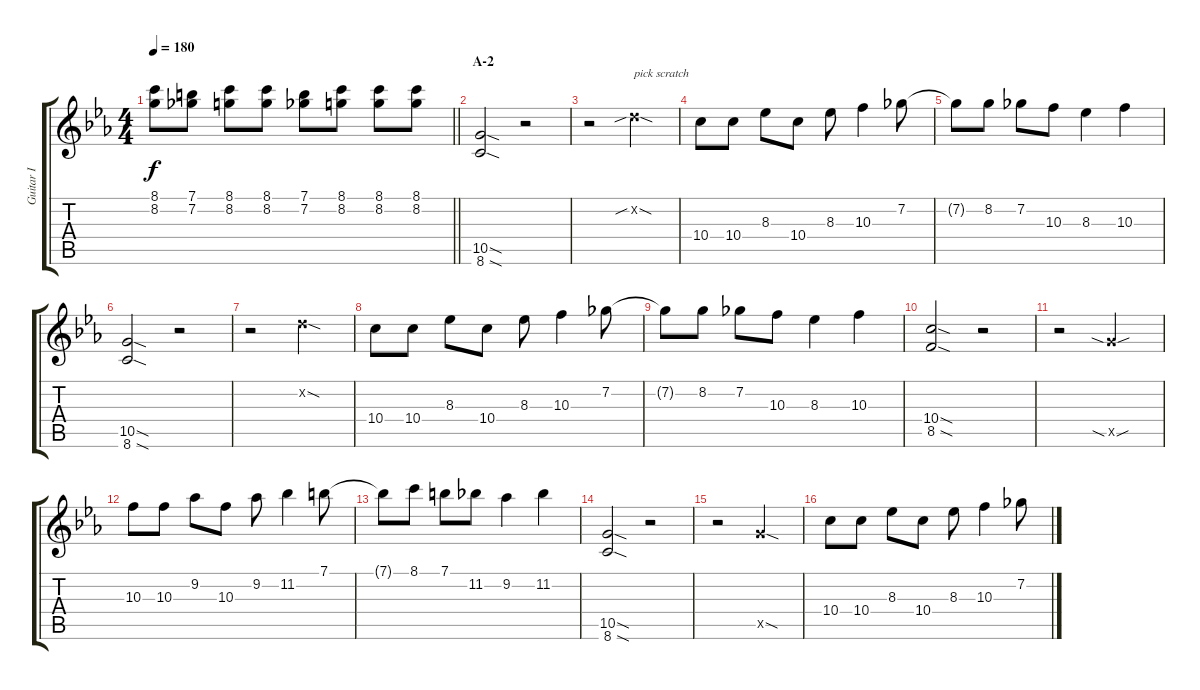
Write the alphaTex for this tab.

\track ("Guitar I" "Guitar I") {instrument distortionguitar}
\staff {score tabs}
\tuning (E4 B3 G3 D3 A2 E2) {hide}
\ts (4 4)
\tempo 180
\clef g2
\barLineRight lightlight
\ks cminor
(8.1 8.2).8{dy f} (7.1 7.2).8 (8.1 8.2).8 (8.1 8.2).8 (7.1 7.2).8 (8.1 8.2).8 (8.1 8.2).8 (8.1 8.2).8 |
\section ("" "A-2")
(10.5{sod} 8.6{sod}).2 r.2 |
r.2 3.2{sib sod x}.2{txt "pick scratch"} |
10.4.8 10.4.8 8.3.8 10.4.8 8.3.8 10.3.4 7.2.8 |
7.2{t}.8 8.2.8 7.2.8 10.3.8 8.3.4 10.3.4 |
(10.5{sod} 8.6{sod}).2 r.2 |
r.2 3.2{sod x}.2 |
10.4.8 10.4.8 8.3.8 10.4.8 8.3.8 10.3.4 7.2.8 |
7.2{t}.8 8.2.8 7.2.8 10.3.8 8.3.4 10.3.4 |
(10.4{sod} 8.5{sod}).2 r.2 |
r.2 10.5{sia sou x}.2 |
10.3.8 10.3.8 9.2.8 10.3.8 9.2.8 11.2.4 7.1.8 |
7.1{t}.8 8.1.8 7.1.8 11.2.8 9.2.4 11.2.4 |
(10.5{sod} 8.6{sod}).2 r.2 |
r.2 10.5{sod x}.2 |
10.4.8 10.4.8 8.3.8 10.4.8 8.3.8 10.3.4 7.2.8
